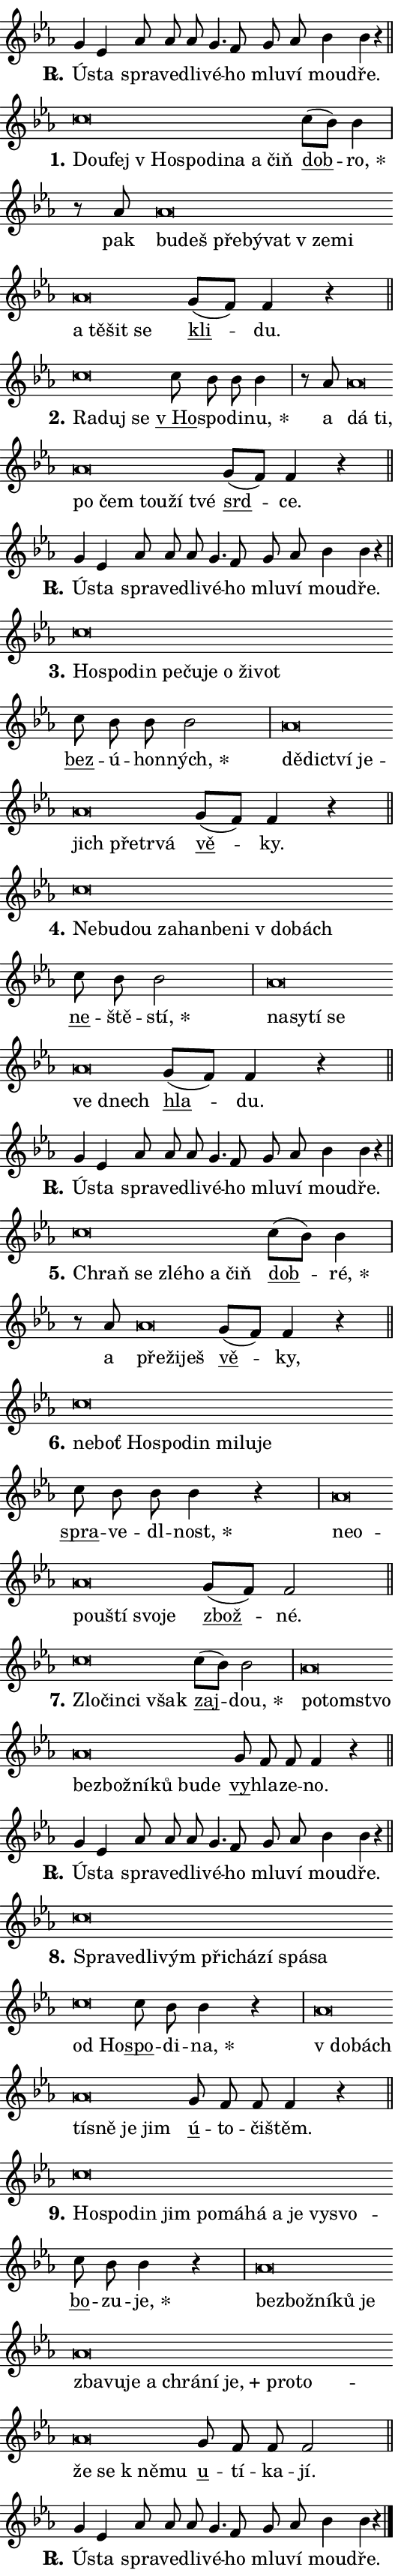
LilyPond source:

\version "2.24.0"
\header { tagline = "" }
\paper {
  indent = 0\cm
  top-margin = 0\cm
  right-margin = 0.13\cm % to fit lyric hyphens
  bottom-margin = 0\cm
  left-margin = 0\cm
  paper-width = 9\cm
  page-breaking = #ly:one-page-breaking
  system-system-spacing.basic-distance = #11
  score-system-spacing.basic-distance = #11
  ragged-last = ##f
}


%% Author: Thomas Morley
%% https://lists.gnu.org/archive/html/lilypond-user/2020-05/msg00002.html
#(define (line-position grob)
"Returns position of @var[grob} in current system:
   @code{'start}, if at first time-step
   @code{'end}, if at last time-step
   @code{'middle} otherwise
"
  (let* ((col (ly:item-get-column grob))
         (ln (ly:grob-object col 'left-neighbor))
         (rn (ly:grob-object col 'right-neighbor))
         (col-to-check-left (if (ly:grob? ln) ln col))
         (col-to-check-right (if (ly:grob? rn) rn col))
         (break-dir-left
           (and
             (ly:grob-property col-to-check-left 'non-musical #f)
             (ly:item-break-dir col-to-check-left)))
         (break-dir-right
           (and
             (ly:grob-property col-to-check-right 'non-musical #f)
             (ly:item-break-dir col-to-check-right))))
        (cond ((eqv? 1 break-dir-left) 'start)
              ((eqv? -1 break-dir-right) 'end)
              (else 'middle))))

#(define (tranparent-at-line-position vctor)
  (lambda (grob)
  "Relying on @code{line-position} select the relevant enry from @var{vctor}.
Used to determine transparency,"
    (case (line-position grob)
      ((end) (not (vector-ref vctor 0)))
      ((middle) (not (vector-ref vctor 1)))
      ((start) (not (vector-ref vctor 2))))))

noteHeadBreakVisibility =
#(define-music-function (break-visibility)(vector?)
"Makes @code{NoteHead}s transparent relying on @var{break-visibility}"
#{
  \override NoteHead.transparent =
    #(tranparent-at-line-position break-visibility)
#})

#(define delete-ledgers-for-transparent-note-heads
  (lambda (grob)
    "Reads whether a @code{NoteHead} is transparent.
If so this @code{NoteHead} is removed from @code{'note-heads} from
@var{grob}, which is supposed to be @code{LedgerLineSpanner}.
As a result ledgers are not printed for this @code{NoteHead}"
    (let* ((nhds-array (ly:grob-object grob 'note-heads))
           (nhds-list
             (if (ly:grob-array? nhds-array)
                 (ly:grob-array->list nhds-array)
                 '()))
           ;; Relies on the transparent-property being done before
           ;; Staff.LedgerLineSpanner.after-line-breaking is executed.
           ;; This is fragile ...
           (to-keep
             (remove
               (lambda (nhd)
                 (ly:grob-property nhd 'transparent #f))
               nhds-list)))
      ;; TODO find a better method to iterate over grob-arrays, similiar
      ;; to filter/remove etc for lists
      ;; For now rebuilt from scratch
      (set! (ly:grob-object grob 'note-heads)  '())
      (for-each
        (lambda (nhd)
          (ly:pointer-group-interface::add-grob grob 'note-heads nhd))
        to-keep))))

squashNotes = {
  \override NoteHead.X-extent = #'(-0.2 . 0.2)
  \override NoteHead.Y-extent = #'(-0.75 . 0)
  \override NoteHead.stencil =
    #(lambda (grob)
       (let ((pos (ly:grob-property grob 'staff-position)))
         (begin
           (if (< pos -7) (display "ERROR: Lower brevis then expected\n") (display ""))
           (if (<= pos -6) ly:text-interface::print ly:note-head::print))))
}
unSquashNotes = {
  \revert NoteHead.X-extent
  \revert NoteHead.Y-extent
  \revert NoteHead.stencil
}

hideNotes = \noteHeadBreakVisibility #begin-of-line-visible
unHideNotes = \noteHeadBreakVisibility #all-visible

% work-around for resetting accidentals
% https://lilypond.org/doc/v2.23/Documentation/notation/displaying-rhythms#unmetered-music
cadenzaMeasure = {
  \cadenzaOff
  \partial 1024 s1024
  \cadenzaOn
}

#(define-markup-command (accent layout props text) (markup?)
  "Underline accented syllable"
  (interpret-markup layout props
    #{\markup \override #'(offset . 4.3) \underline { #text }#}))

responsum = \markup \concat {
  "R" \hspace #-1.05 \path #0.1 #'((moveto 0 0.07) (lineto 0.9 0.8)) \hspace #0.05 "."
}

spaceSize = #0.6828661417322834 % exact space size for TeX Gyre Schola

\layout {
  \context {
    \Staff
    \remove "Time_signature_engraver"
    \override LedgerLineSpanner.after-line-breaking = #delete-ledgers-for-transparent-note-heads
  }
  \context {
    \Lyrics {
      \override LyricSpace.minimum-distance = \spaceSize
      \override LyricText.font-name = #"TeX Gyre Schola"
      \override LyricText.font-size = 1
      \override StanzaNumber.font-name = #"TeX Gyre Schola Bold"
      \override StanzaNumber.font-size = 1
    }
  }
  \context {
    \Score 
    \override NoteHead.text =
      #(lambda (grob) 
        (let ((pos (ly:grob-property grob 'staff-position)))
          #{\markup {
            \combine
              \halign #-0.55 \raise #(if (= pos -6) 0 0.5) \override #'(thickness . 2) \draw-line #'(3.2 . 0)
              \musicglyph "noteheads.sM1"
          }#}))
  }
}

% magnetic-lyrics.ily
%
%   written by
%     Jean Abou Samra <jean@abou-samra.fr>
%     Werner Lemberg <wl@gnu.org>
%
%   adapted by
%     Jiri Hon <jiri.hon@gmail.com>
%
% Version 2022-Apr-15

% https://www.mail-archive.com/lilypond-user@gnu.org/msg149350.html

#(define (Left_hyphen_pointer_engraver context)
   "Collect syllable-hyphen-syllable occurrences in lyrics and store
them in properties.  This engraver only looks to the left.  For
example, if the lyrics input is @code{foo -- bar}, it does the
following.

@itemize @bullet
@item
Set the @code{text} property of the @code{LyricHyphen} grob between
@q{foo} and @q{bar} to @code{foo}.

@item
Set the @code{left-hyphen} property of the @code{LyricText} grob with
text @q{foo} to the @code{LyricHyphen} grob between @q{foo} and
@q{bar}.
@end itemize

Use this auxiliary engraver in combination with the
@code{lyric-@/text::@/apply-@/magnetic-@/offset!} hook."
   (let ((hyphen #f)
         (text #f))
     (make-engraver
      (acknowledgers
       ((lyric-syllable-interface engraver grob source-engraver)
        (set! text grob)))
      (end-acknowledgers
       ((lyric-hyphen-interface engraver grob source-engraver)
        ;(when (not (grob::has-interface grob 'lyric-space-interface))
          (set! hyphen grob)));)
      ((stop-translation-timestep engraver)
       (when (and text hyphen)
         (ly:grob-set-object! text 'left-hyphen hyphen))
       (set! text #f)
       (set! hyphen #f)))))

#(define (lyric-text::apply-magnetic-offset! grob)
   "If the space between two syllables is less than the value in
property @code{LyricText@/.details@/.squash-threshold}, move the right
syllable to the left so that it gets concatenated with the left
syllable.

Use this function as a hook for
@code{LyricText@/.after-@/line-@/breaking} if the
@code{Left_@/hyphen_@/pointer_@/engraver} is active."
   (let ((hyphen (ly:grob-object grob 'left-hyphen #f)))
     (when hyphen
       (let ((left-text (ly:spanner-bound hyphen LEFT)))
         (when (grob::has-interface left-text 'lyric-syllable-interface)
           (let* ((common (ly:grob-common-refpoint grob left-text X))
                  (this-x-ext (ly:grob-extent grob common X))
                  (left-x-ext
                   (begin
                     ;; Trigger magnetism for left-text.
                     (ly:grob-property left-text 'after-line-breaking)
                     (ly:grob-extent left-text common X)))
                  ;; `delta` is the gap width between two syllables.
                  (delta (- (interval-start this-x-ext)
                            (interval-end left-x-ext)))
                  (details (ly:grob-property grob 'details))
                  (threshold (assoc-get 'squash-threshold details 0.2)))
             (when (< delta threshold)
               (let* (;; We have to manipulate the input text so that
                      ;; ligatures crossing syllable boundaries are not
                      ;; disabled.  For languages based on the Latin
                      ;; script this is essentially a beautification.
                      ;; However, for non-Western scripts it can be a
                      ;; necessity.
                      (lt (ly:grob-property left-text 'text))
                      (rt (ly:grob-property grob 'text))
                      (is-space (grob::has-interface hyphen 'lyric-space-interface))
                      (space (if is-space " " ""))
                      (extra-delta (if is-space spaceSize 0))
                      ;; Append new syllable.
                      (ltrt-space (if (and (string? lt) (string? rt))
                                (string-append lt space rt)
                                (make-concat-markup (list lt space rt))))
                      ;; Right-align `ltrt` to the right side.
                      (ltrt-space-markup (grob-interpret-markup
                               grob
                               (make-translate-markup
                                (cons (interval-length this-x-ext) 0)
                                (make-right-align-markup ltrt-space)))))
                 (begin
                   ;; Don't print `left-text`.
                   (ly:grob-set-property! left-text 'stencil #f)
                   ;; Set text and stencil (which holds all collected
                   ;; syllables so far) and shift it to the left.
                   (ly:grob-set-property! grob 'text ltrt-space)
                   (ly:grob-set-property! grob 'stencil ltrt-space-markup)
                   (ly:grob-translate-axis! grob (- (- delta extra-delta)) X))))))))))


#(define (lyric-hyphen::displace-bounds-first grob)
   ;; Make very sure this callback isn't triggered too early.
   (let ((left (ly:spanner-bound grob LEFT))
         (right (ly:spanner-bound grob RIGHT)))
     (ly:grob-property left 'after-line-breaking)
     (ly:grob-property right 'after-line-breaking)
     (ly:lyric-hyphen::print grob)))

squashThreshold = #0.4

\layout {
  \context {
    \Lyrics
    \consists #Left_hyphen_pointer_engraver
    \override LyricText.after-line-breaking =
      #lyric-text::apply-magnetic-offset!
    \override LyricHyphen.stencil = #lyric-hyphen::displace-bounds-first
    \override LyricText.details.squash-threshold = \squashThreshold
    \override LyricHyphen.minimum-distance = 0
    \override LyricHyphen.minimum-length = \squashThreshold
  }
}

squashText = \override LyricText.details.squash-threshold = 9999
unSquashText = \override LyricText.details.squash-threshold = \squashThreshold

leftText = \override LyricText.self-alignment-X = #LEFT
unLeftText = \revert LyricText.self-alignment-X

starOffset = #(lambda (grob) 
                (let ((x_offset (ly:self-alignment-interface::aligned-on-x-parent grob)))
                  (if (= x_offset 0) 0 (+ x_offset 1.2))))

star = #(define-music-function (syllable)(string?)
"Append star separator at the end of a syllable"
#{
  \once \override LyricText.X-offset = #starOffset
  \lyricmode { \markup {
    #syllable
    \override #'((font-name . "TeX Gyre Schola Bold")) \hspace #0.2 \lower #0.65 \larger "*"
  } }
#})

starAccent = #(define-music-function (syllable)(string?)
"Append star separator at the end of a syllable and make accent"
#{
  \once \override LyricText.X-offset = #starOffset
  \lyricmode { \markup {
    \accent #syllable
    \override #'((font-name . "TeX Gyre Schola Bold")) \hspace #0.2 \lower #0.65 \larger "*"
  } }
#})

breath = #(define-music-function (syllable)(string?)
"Append breathing indicator at the end of a syllable"
#{
  \lyricmode { \markup { #syllable "+" } }
#})

optionalBreath = #(define-music-function (syllable)(string?)
"Append optional breathing indicator at the end of a syllable"
#{
  \lyricmode { \markup { #syllable "(+)" } }
#})


\score {
    <<
        \new Voice = "melody" { \cadenzaOn \key es \major \relative { g'4 es as8 as as \bar "" g4. f8 \bar "" g as bes4 bes r \cadenzaMeasure \bar "||" \break } }
        \new Lyrics \lyricsto "melody" { \lyricmode { \set stanza = \responsum
Ú -- sta spra -- ve -- dli -- vé -- ho mlu -- ví mou -- dře. } }
    >>
    \layout {}
}

\score {
    <<
        \new Voice = "melody" { \cadenzaOn \key es \major \relative { \squashNotes c''\breve*1/16 \hideNotes \breve*1/16 \bar "" \breve*1/16 \bar "" \breve*1/16 \bar "" \breve*1/16 \bar "" \breve*1/16 \bar "" \breve*1/16 \breve*1/16 \bar "" \unHideNotes \unSquashNotes \bar "" c8[( bes)] bes4 \cadenzaMeasure \bar "|" r8 as8 \squashNotes as\breve*1/16 \hideNotes \breve*1/16 \bar "" \breve*1/16 \bar "" \breve*1/16 \bar "" \breve*1/16 \bar "" \breve*1/16 \bar "" \breve*1/16 \bar "" \breve*1/16 \bar "" \breve*1/16 \bar "" \breve*1/16 \breve*1/16 \bar "" \unHideNotes \unSquashNotes \bar "" g8[( f)] f4 r \cadenzaMeasure \bar "||" \break } }
        \new Lyrics \lyricsto "melody" { \lyricmode { \set stanza = "1."
\leftText Dou -- \squashText fej "v Ho" -- spo -- di -- na a čiň \unLeftText \unSquashText \markup \accent dob -- \star ro, pak \leftText bu -- \squashText deš pře -- bý -- vat "v ze" -- mi a tě -- šit se \unLeftText \unSquashText \markup \accent kli -- du. } }
    >>
    \layout {}
}

\score {
    <<
        \new Voice = "melody" { \cadenzaOn \key es \major \relative { \squashNotes c''\breve*1/16 \hideNotes \breve*1/16 \breve*1/16 \bar "" \unHideNotes \unSquashNotes \bar "" c8 bes bes bes4 \cadenzaMeasure \bar "|" r8 as8 \squashNotes as\breve*1/16 \hideNotes \breve*1/16 \bar "" \breve*1/16 \bar "" \breve*1/16 \bar "" \breve*1/16 \bar "" \breve*1/16 \breve*1/16 \bar "" \unHideNotes \unSquashNotes \bar "" g8[( f)] f4 r \cadenzaMeasure \bar "||" \break } }
        \new Lyrics \lyricsto "melody" { \lyricmode { \set stanza = "2."
\leftText Ra -- \squashText duj se \unLeftText \unSquashText \markup \accent "v Ho" -- spo -- di -- \star nu, a \leftText dá \squashText ti, po čem tou -- ží tvé \unLeftText \unSquashText \markup \accent srd -- ce. } }
    >>
    \layout {}
}

\score {
    <<
        \new Voice = "melody" { \cadenzaOn \key es \major \relative { g'4 es as8 as as \bar "" g4. f8 \bar "" g as bes4 bes r \cadenzaMeasure \bar "||" \break } }
        \new Lyrics \lyricsto "melody" { \lyricmode { \set stanza = \responsum
Ú -- sta spra -- ve -- dli -- vé -- ho mlu -- ví mou -- dře. } }
    >>
    \layout {}
}

\score {
    <<
        \new Voice = "melody" { \cadenzaOn \key es \major \relative { \squashNotes c''\breve*1/16 \hideNotes \breve*1/16 \bar "" \breve*1/16 \bar "" \breve*1/16 \bar "" \breve*1/16 \bar "" \breve*1/16 \bar "" \breve*1/16 \bar "" \breve*1/16 \breve*1/16 \bar "" \unHideNotes \unSquashNotes \bar "" c8 bes bes bes2 \cadenzaMeasure \bar "|" \squashNotes as\breve*1/16 \hideNotes \breve*1/16 \bar "" \breve*1/16 \bar "" \breve*1/16 \bar "" \breve*1/16 \bar "" \breve*1/16 \bar "" \breve*1/16 \breve*1/16 \bar "" \unHideNotes \unSquashNotes \bar "" g8[( f)] f4 r \cadenzaMeasure \bar "||" \break } }
        \new Lyrics \lyricsto "melody" { \lyricmode { \set stanza = "3."
\leftText Ho -- \squashText spo -- din pe -- ču -- je o ži -- vot \unLeftText \unSquashText \markup \accent bez -- ú -- hon -- \star ných, \leftText dě -- \squashText dic -- tví je -- jich pře -- tr -- vá \unLeftText \unSquashText \markup \accent vě -- ky. } }
    >>
    \layout {}
}

\score {
    <<
        \new Voice = "melody" { \cadenzaOn \key es \major \relative { \squashNotes c''\breve*1/16 \hideNotes \breve*1/16 \bar "" \breve*1/16 \bar "" \breve*1/16 \bar "" \breve*1/16 \bar "" \breve*1/16 \bar "" \breve*1/16 \bar "" \breve*1/16 \breve*1/16 \bar "" \unHideNotes \unSquashNotes \bar "" c8 bes bes2 \cadenzaMeasure \bar "|" \squashNotes as\breve*1/16 \hideNotes \breve*1/16 \bar "" \breve*1/16 \bar "" \breve*1/16 \bar "" \breve*1/16 \breve*1/16 \bar "" \unHideNotes \unSquashNotes \bar "" g8[( f)] f4 r \cadenzaMeasure \bar "||" \break } }
        \new Lyrics \lyricsto "melody" { \lyricmode { \set stanza = "4."
\leftText Ne -- \squashText bu -- dou za -- han -- be -- ni "v do" -- bách \unLeftText \unSquashText \markup \accent ne -- ště -- \star stí, \leftText na -- \squashText sy -- tí se ve dnech \unLeftText \unSquashText \markup \accent hla -- du. } }
    >>
    \layout {}
}

\score {
    <<
        \new Voice = "melody" { \cadenzaOn \key es \major \relative { g'4 es as8 as as \bar "" g4. f8 \bar "" g as bes4 bes r \cadenzaMeasure \bar "||" \break } }
        \new Lyrics \lyricsto "melody" { \lyricmode { \set stanza = \responsum
Ú -- sta spra -- ve -- dli -- vé -- ho mlu -- ví mou -- dře. } }
    >>
    \layout {}
}

\score {
    <<
        \new Voice = "melody" { \cadenzaOn \key es \major \relative { \squashNotes c''\breve*1/16 \hideNotes \breve*1/16 \bar "" \breve*1/16 \bar "" \breve*1/16 \bar "" \breve*1/16 \breve*1/16 \bar "" \unHideNotes \unSquashNotes \bar "" c8[( bes)] bes4 \cadenzaMeasure \bar "|" r8 as8 \squashNotes as\breve*1/16 \hideNotes \breve*1/16 \breve*1/16 \bar "" \unHideNotes \unSquashNotes \bar "" g8[( f)] f4 r \cadenzaMeasure \bar "||" \break } }
        \new Lyrics \lyricsto "melody" { \lyricmode { \set stanza = "5."
\leftText Chraň \squashText se zlé -- ho a čiň \unLeftText \unSquashText \markup \accent dob -- \star ré, a \leftText pře -- \squashText ži -- ješ \unLeftText \unSquashText \markup \accent vě -- ky, } }
    >>
    \layout {}
}

\score {
    <<
        \new Voice = "melody" { \cadenzaOn \key es \major \relative { \squashNotes c''\breve*1/16 \hideNotes \breve*1/16 \bar "" \breve*1/16 \bar "" \breve*1/16 \bar "" \breve*1/16 \bar "" \breve*1/16 \bar "" \breve*1/16 \breve*1/16 \bar "" \unHideNotes \unSquashNotes \bar "" c8 bes bes bes4 r \cadenzaMeasure \bar "|" \squashNotes as\breve*1/16 \hideNotes \breve*1/16 \bar "" \breve*1/16 \bar "" \breve*1/16 \bar "" \breve*1/16 \breve*1/16 \bar "" \unHideNotes \unSquashNotes \bar "" g8[( f)] f2 \cadenzaMeasure \bar "||" \break } }
        \new Lyrics \lyricsto "melody" { \lyricmode { \set stanza = "6."
\leftText ne -- \squashText boť Ho -- spo -- din mi -- lu -- je \unLeftText \unSquashText \markup \accent spra -- ve -- dl -- \star nost, \leftText ne -- \squashText o -- pou -- ští svo -- je \unLeftText \unSquashText \markup \accent zbož -- né. } }
    >>
    \layout {}
}

\score {
    <<
        \new Voice = "melody" { \cadenzaOn \key es \major \relative { \squashNotes c''\breve*1/16 \hideNotes \breve*1/16 \bar "" \breve*1/16 \breve*1/16 \bar "" \unHideNotes \unSquashNotes \bar "" c8[( bes)] bes2 \cadenzaMeasure \bar "|" \squashNotes as\breve*1/16 \hideNotes \breve*1/16 \bar "" \breve*1/16 \bar "" \breve*1/16 \bar "" \breve*1/16 \bar "" \breve*1/16 \bar "" \breve*1/16 \bar "" \breve*1/16 \breve*1/16 \bar "" \unHideNotes \unSquashNotes \bar "" g8 f f f4 r \cadenzaMeasure \bar "||" \break } }
        \new Lyrics \lyricsto "melody" { \lyricmode { \set stanza = "7."
\leftText Zlo -- \squashText čin -- ci však \unLeftText \unSquashText \markup \accent zaj -- \star dou, \leftText po -- \squashText tom -- stvo bez -- bož -- ní -- ků bu -- de \unLeftText \unSquashText \markup \accent vy -- hla -- ze -- no. } }
    >>
    \layout {}
}

\score {
    <<
        \new Voice = "melody" { \cadenzaOn \key es \major \relative { g'4 es as8 as as \bar "" g4. f8 \bar "" g as bes4 bes r \cadenzaMeasure \bar "||" \break } }
        \new Lyrics \lyricsto "melody" { \lyricmode { \set stanza = \responsum
Ú -- sta spra -- ve -- dli -- vé -- ho mlu -- ví mou -- dře. } }
    >>
    \layout {}
}

\score {
    <<
        \new Voice = "melody" { \cadenzaOn \key es \major \relative { \squashNotes c''\breve*1/16 \hideNotes \breve*1/16 \bar "" \breve*1/16 \bar "" \breve*1/16 \bar "" \breve*1/16 \bar "" \breve*1/16 \bar "" \breve*1/16 \bar "" \breve*1/16 \bar "" \breve*1/16 \bar "" \breve*1/16 \breve*1/16 \bar "" \unHideNotes \unSquashNotes \bar "" c8 bes bes4 r \cadenzaMeasure \bar "|" \squashNotes as\breve*1/16 \hideNotes \breve*1/16 \bar "" \breve*1/16 \bar "" \breve*1/16 \bar "" \breve*1/16 \breve*1/16 \bar "" \unHideNotes \unSquashNotes \bar "" g8 f f f4 r \cadenzaMeasure \bar "||" \break } }
        \new Lyrics \lyricsto "melody" { \lyricmode { \set stanza = "8."
\leftText Spra -- \squashText ve -- dli -- vým při -- chá -- zí spá -- sa od Ho -- \unLeftText \unSquashText \markup \accent spo -- di -- \star na, \leftText "v do" -- \squashText bách tí -- sně je jim \unLeftText \unSquashText \markup \accent ú -- to -- či -- štěm. } }
    >>
    \layout {}
}

\score {
    <<
        \new Voice = "melody" { \cadenzaOn \key es \major \relative { \squashNotes c''\breve*1/16 \hideNotes \breve*1/16 \bar "" \breve*1/16 \bar "" \breve*1/16 \bar "" \breve*1/16 \bar "" \breve*1/16 \bar "" \breve*1/16 \bar "" \breve*1/16 \bar "" \breve*1/16 \bar "" \breve*1/16 \breve*1/16 \bar "" \unHideNotes \unSquashNotes \bar "" c8 bes bes4 r \cadenzaMeasure \bar "|" \squashNotes as\breve*1/16 \hideNotes \breve*1/16 \bar "" \breve*1/16 \bar "" \breve*1/16 \bar "" \breve*1/16 \bar "" \breve*1/16 \bar "" \breve*1/16 \bar "" \breve*1/16 \bar "" \breve*1/16 \bar "" \breve*1/16 \bar "" \breve*1/16 \bar "" \breve*1/16 \bar "" \breve*1/16 \bar "" \breve*1/16 \bar "" \breve*1/16 \bar "" \breve*1/16 \bar "" \breve*1/16 \breve*1/16 \bar "" \unHideNotes \unSquashNotes \bar "" g8 f f f2 \cadenzaMeasure \bar "||" \break } }
        \new Lyrics \lyricsto "melody" { \lyricmode { \set stanza = "9."
\leftText Ho -- \squashText spo -- din jim po -- má -- há a je vy -- svo -- \unLeftText \unSquashText \markup \accent bo -- zu -- \star je, \leftText bez -- \squashText bož -- ní -- ků je zba -- vu -- je a chrá -- ní \breath "je," pro -- to -- že se "k ně" -- mu \unLeftText \unSquashText \markup \accent u -- tí -- ka -- jí. } }
    >>
    \layout {}
}

\score {
    <<
        \new Voice = "melody" { \cadenzaOn \key es \major \relative { g'4 es as8 as as \bar "" g4. f8 \bar "" g as bes4 bes r \cadenzaMeasure \bar "||" \break } \bar "|." }
        \new Lyrics \lyricsto "melody" { \lyricmode { \set stanza = \responsum
Ú -- sta spra -- ve -- dli -- vé -- ho mlu -- ví mou -- dře. } }
    >>
    \layout {}
}
